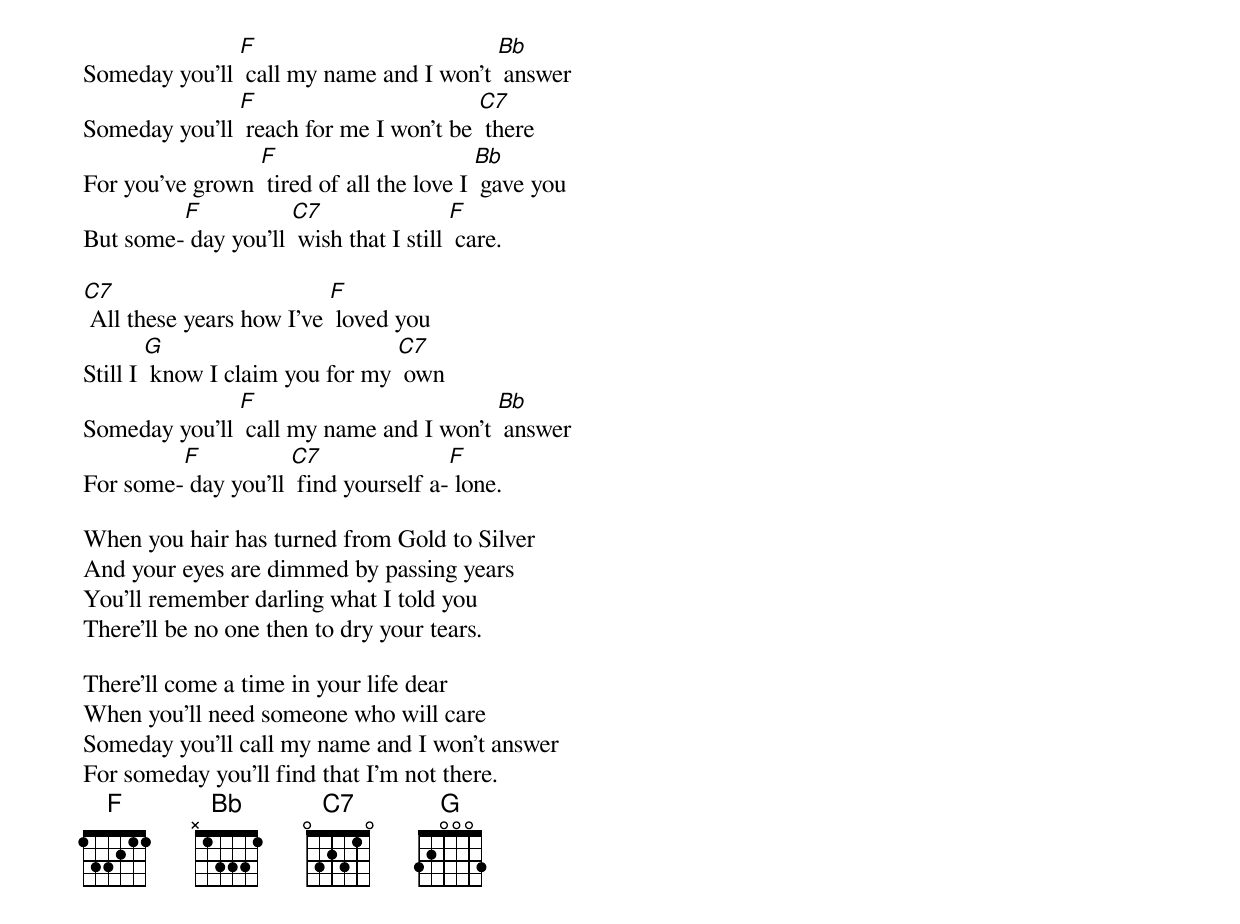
Someday you'll [F] call my name and I won't [Bb] answer
Someday you'll [F] reach for me I won't be [C7] there
For you've grown [F] tired of all the love I [Bb] gave you
But some-[F] day you'll [C7] wish that I still [F] care.

[C7] All these years how I've [F] loved you
Still I [G] know I claim you for my [C7] own
Someday you'll [F] call my name and I won't [Bb] answer
For some-[F] day you'll [C7] find yourself a-[F] lone.

When you hair has turned from Gold to Silver
And your eyes are dimmed by passing years
You'll remember darling what I told you
There'll be no one then to dry your tears.

There'll come a time in your life dear
When you'll need someone who will care
Someday you'll call my name and I won't answer
For someday you'll find that I'm not there.
